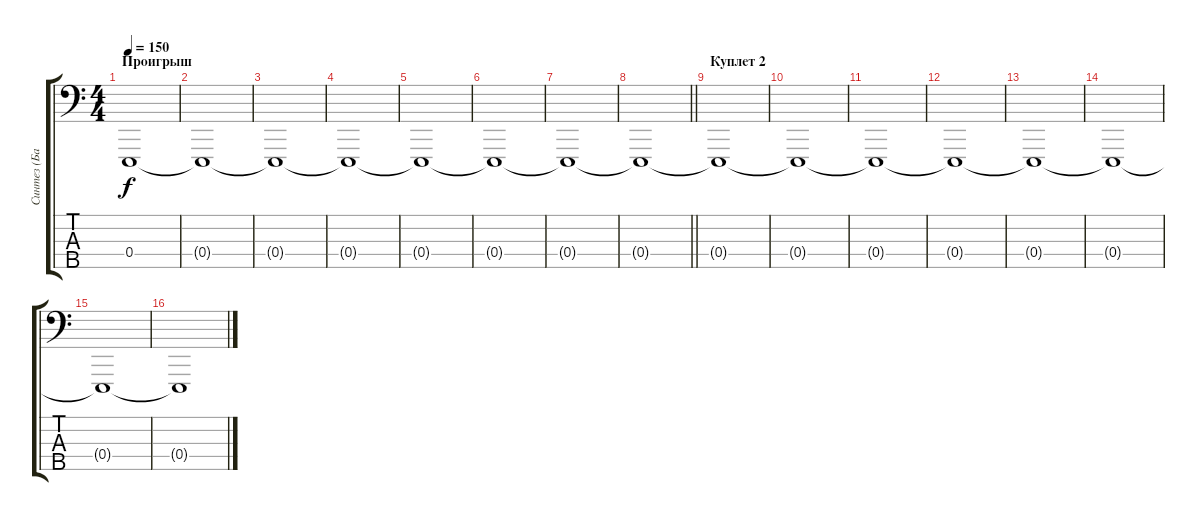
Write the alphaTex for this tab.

\track ("Синтез (Бас)" "Синтез (Ба") {instrument synthstrings1}
\staff {score tabs}
\tuning (G2 D2 A1 E1 B0) {hide}
\ts (4 4)
\section ("" "Проигрыш")
\tempo 150
\clef f4
\ks c
0.4{t}.1{dy f} |
0.4{t}.1 |
0.4{t}.1 |
0.4{t}.1 |
0.4{t}.1 |
0.4{t}.1 |
0.4{t}.1 |
\barLineRight lightlight
0.4{t}.1 |
\section ("" "Куплет 2")
0.4{t}.1 |
0.4{t}.1 |
0.4{t}.1 |
0.4{t}.1 |
0.4{t}.1 |
0.4{t}.1 |
0.4{t}.1 |
0.4{t}.1
